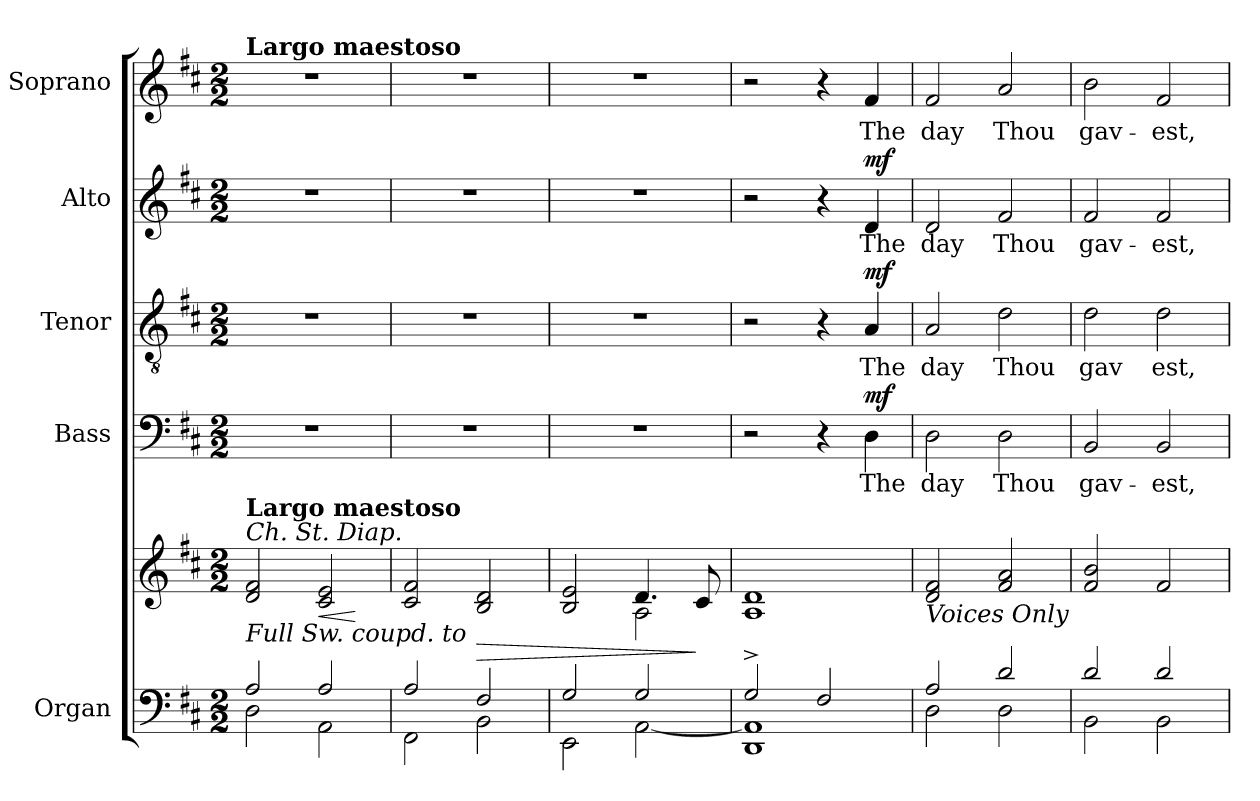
**kern	**kern	**dynam	**kern	**text	**dynam	**kern	**text	**dynam	**kern	**text	**dynam	**kern	**text	**dynam
*part5	*part5	*part5	*part4	*part4	*part4	*part3	*part3	*part3	*part2	*part2	*part2	*part1	*part1	*part1
*staff6	*staff5	*staff5/6	*staff4	*staff4	*staff4	*staff3	*staff3	*staff3	*staff2	*staff2	*staff2	*staff1	*staff1	*staff1
*I"Organ	*	*	*I"Bass	*	*	*I"Tenor	*	*	*I"Alto	*	*	*I"Soprano	*	*
*I'Org.	*	*	*I'B.	*	*	*I'T.	*	*	*I'A.	*	*	*I'S.	*	*
!!LO:PB:g=z
*clefF4	*clefG2	*	*clefF4	*	*	*clefGv2	*	*	*clefG2	*	*	*clefG2	*	*
*	*	*	*	*	*	*ITrd7c12	*	*	*	*	*	*	*	*
*k[f#c#]	*k[f#c#]	*	*k[f#c#]	*	*	*k[f#c#]	*	*	*k[f#c#]	*	*	*k[f#c#]	*	*
*D:	*D:	*	*D:	*	*	*D:	*	*	*D:	*	*	*D:	*	*
*M2/2	*M2/2	*	*M2/2	*	*	*M2/2	*	*	*M2/2	*	*	*M2/2	*	*
*MM50	*MM50	*	*MM50	*	*	*MM50	*	*	*MM50	*	*	*MM50	*	*
=1	=1	=1	=1	=1	=1	=1	=1	=1	=1	=1	=1	=1	=1	=1
*^	*	*	*	*	*	*	*	*	*	*	*	*	*	*
!	!	!	!	!	!	!	!	!	!	!	!	!	!LO:TX:a:B:t=Largo maestoso	!	!
!	!	!LO:TX:b:i:t=Full Sw. coupd. to	!	!	!	!	!	!	!	!	!	!	!	!	!
!	!	!LO:TX:i:t=Ch. St. Diap.	!	!	!	!	!	!	!	!	!	!	!	!	!
!	!	!LO:TX:a:B:t=Largo maestoso	!	!	!	!	!	!	!	!	!	!	!	!	!
2Ai/	2Di\	2di/ 2f#i	.	1r	.	.	1r	.	.	1r	.	.	1r	.	.
!	!	!	!LO:HP:b	!	!	!	!	!	!	!	!	!	!	!	!
2Ai/	2AAi\	2c#i/ 2ei	<	.	.	.	.	.	.	.	.	.	.	.	.
*v	*v	*	*	*	*	*	*	*	*	*	*	*	*	*	*
.	.	[	.	.	.	.	.	.	.	.	.	.	.	.
=2	=2	=2	=2	=2	=2	=2	=2	=2	=2	=2	=2	=2	=2	=2
*	*MM138	*	*	*	*	*	*	*	*	*	*	*MM138	*	*
*^	*	*	*	*	*	*	*	*	*	*	*	*	*	*
2Ai/	2FF#i\	2c#i/ 2f#i	.	1r	.	.	1r	.	.	1r	.	.	1r	.	.
!	!	!	!LO:HP:b	!	!	!	!	!	!	!	!	!	!	!	!
2F#i/	2BBi\	2Bi/ 2di	>	.	.	.	.	.	.	.	.	.	.	.	.
=3	=3	=3	=3	=3	=3	=3	=3	=3	=3	=3	=3	=3	=3	=3	=3
*	*	*^	*	*	*	*	*	*	*	*	*	*	*	*	*
2Gi/	2EEi\	2Bi/ 2ei	2ryy	.	1r	.	.	1r	.	.	1r	.	.	1r	.	.
2Gi/	[2AAi\	4.di/	2Ai\	.	.	.	.	.	.	.	.	.	.	.	.	.
.	.	8c#i/	.	]	.	.	.	.	.	.	.	.	.	.	.	.
*	*	*v	*v	*	*	*	*	*	*	*	*	*	*	*	*	*
=4	=4	=4	=4	=4	=4	=4	=4	=4	=4	=4	=4	=4	=4	=4	=4
2G^i/	1DDi 1AAi]	1Ai 1di	.	2r	.	.	2r	.	.	2r	.	.	2r	.	.
2F#i/	.	.	.	4r	.	.	4r	.	.	4r	.	.	4r	.	.
!	!	!	!	!	!LO:LY:b:color=#000000	!	!	!	!	!	!	!	!	!	!
!	!	!	!	!	!	!	!	!LO:LY:b:color=#000000	!	!	!	!	!	!	!
!	!	!	!	!	!	!	!	!	!	!	!LO:LY:b:color=#000000	!	!	!	!
!	!	!	!	!	!	!	!	!	!	!	!	!	!	!LO:LY:b:color=#000000	!
.	.	.	.	4Di\	The	mf	4AAi/	The	mf	4di/	The	mf	4f#i/	The	mf mp
=5	=5	=5	=5	=5	=5	=5	=5	=5	=5	=5	=5	=5	=5	=5	=5
!	!	!	!	!	!LO:LY:b:color=#000000	!	!	!	!	!	!	!	!	!	!
!	!	!	!	!	!	!	!	!LO:LY:b:color=#000000	!	!	!	!	!	!	!
!	!	!	!	!	!	!	!	!	!	!	!LO:LY:b:color=#000000	!	!	!	!
!	!	!LO:TX:b:i:t=Voices Only	!	!	!	!	!	!	!	!	!	!	!	!	!
!	!	!	!	!	!	!	!	!	!	!	!	!	!	!LO:LY:b:color=#000000	!
2Ai/	2Di\	2di/ 2f#i	.	2Di\	day	.	2AAi/	day	.	2di/	day	.	2f#i/	day	.
!	!	!	!	!	!LO:LY:b:color=#000000	!	!	!	!	!	!	!	!	!	!
!	!	!	!	!	!	!	!	!LO:LY:b:color=#000000	!	!	!	!	!	!	!
!	!	!	!	!	!	!	!	!	!	!	!LO:LY:b:color=#000000	!	!	!	!
!	!	!	!	!	!	!	!	!	!	!	!	!	!	!LO:LY:b:color=#000000	!
2di/	2Di\	2f#i/ 2ai	.	2Di\	Thou	.	2Di\	Thou	.	2f#i/	Thou	.	2ai/	Thou	.
=6	=6	=6	=6	=6	=6	=6	=6	=6	=6	=6	=6	=6	=6	=6	=6
!	!	!	!	!	!LO:LY:b:color=#000000	!	!	!	!	!	!	!	!	!	!
!	!	!	!	!	!	!	!	!LO:LY:b:color=#000000	!	!	!	!	!	!	!
!	!	!	!	!	!	!	!	!	!	!	!LO:LY:b:color=#000000	!	!	!	!
!	!	!	!	!	!	!	!	!	!	!	!	!	!	!LO:LY:b:color=#000000	!
2di/	2BBi\	2f#i/ 2bi	.	2BBi/	gav-	.	2Di\	gav	.	2f#i/	gav-	.	2bi\	gav-	.
!	!	!	!	!	!LO:LY:b:color=#000000	!	!	!	!	!	!	!	!	!	!
!	!	!	!	!	!	!	!	!LO:LY:b:color=#000000	!	!	!	!	!	!	!
!	!	!	!	!	!	!	!	!	!	!	!LO:LY:b:color=#000000	!	!	!	!
!	!	!	!	!	!	!	!	!	!	!	!	!	!	!LO:LY:b:color=#000000	!
2di/	2BBi\	2f#i/	.	2BBi/	-est,	.	2Di\	est,	.	2f#i/	-est,	.	2f#i/	-est,	.
*v	*v	*	*	*	*	*	*	*	*	*	*	*	*	*	*
=	=	=	=	=	=	=	=	=	=	=	=	=	=	=
*-	*-	*-	*-	*-	*-	*-	*-	*-	*-	*-	*-	*-	*-	*-
